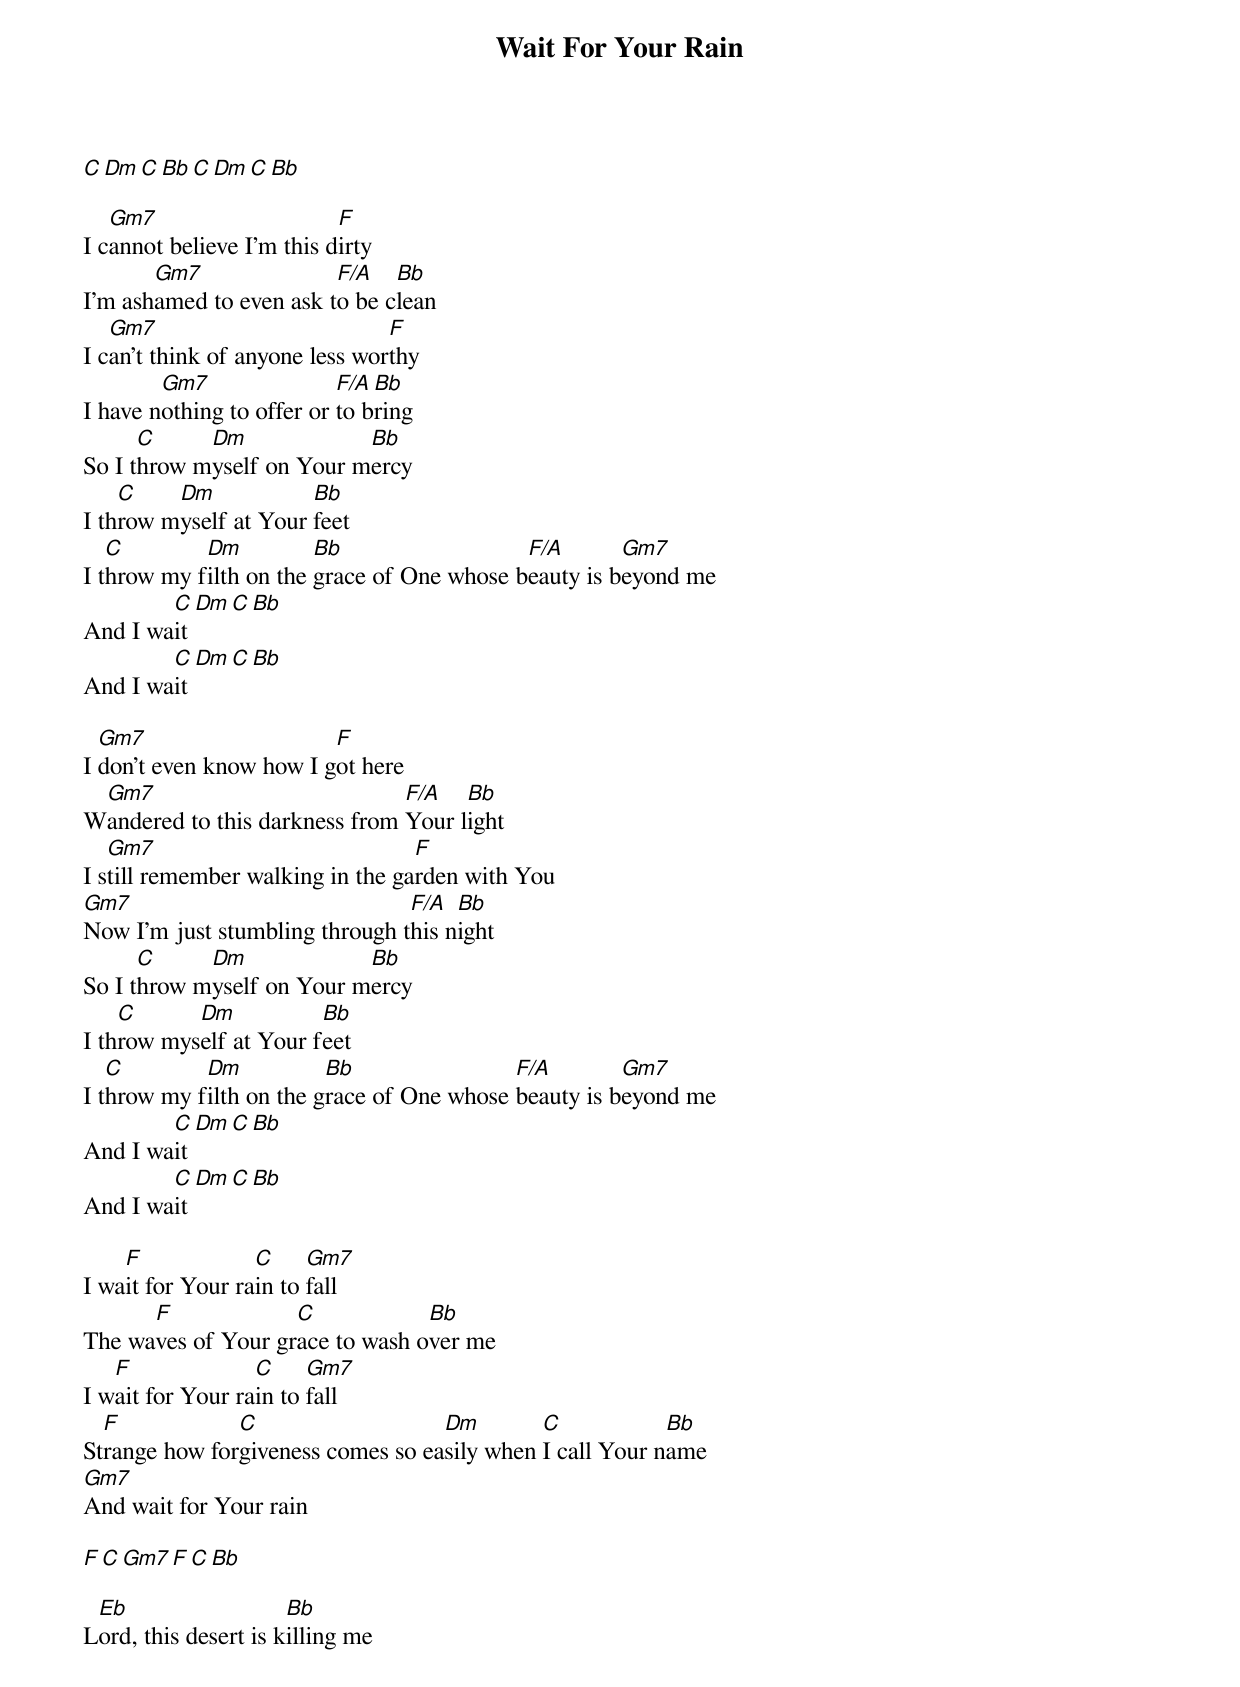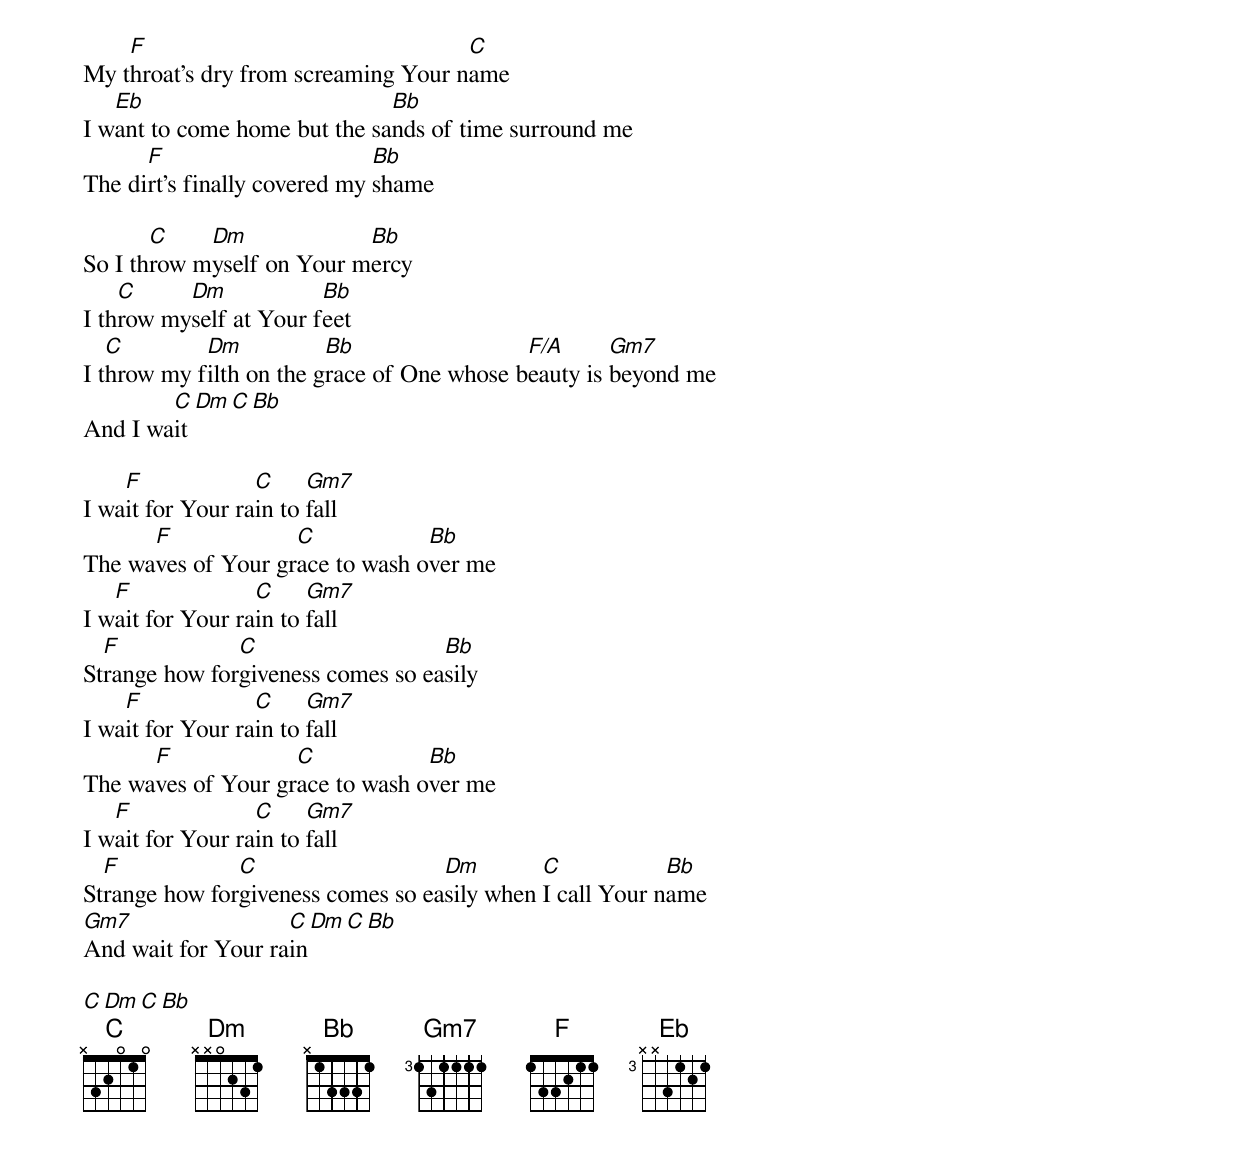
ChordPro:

{title: Wait For Your Rain}
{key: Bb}
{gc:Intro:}
[C][Dm][C][Bb][C][Dm][C][Bb]

I c[Gm7]annot believe I'm this d[F]irty
I'm ash[Gm7]amed to even ask t[F/A]o be c[Bb]lean
I c[Gm7]an't think of anyone less wor[F]thy
I have n[Gm7]othing to offer or [F/A]to b[Bb]ring
So I t[C]hrow m[Dm]yself on Your m[Bb]ercy
I th[C]row m[Dm]yself at Your [Bb]feet
I t[C]hrow my f[Dm]ilth on the [Bb]grace of One whose b[F/A]eauty is b[Gm7]eyond me
And I wa[C]it[Dm][C][Bb]
And I wa[C]it[Dm][C][Bb]

I [Gm7]don't even know how I g[F]ot here
W[Gm7]andered to this darkness from [F/A]Your l[Bb]ight
I s[Gm7]till remember walking in the ga[F]rden with You
[Gm7]Now I'm just stumbling through t[F/A]his n[Bb]ight
So I t[C]hrow m[Dm]yself on Your m[Bb]ercy
I th[C]row mys[Dm]elf at Your f[Bb]eet
I t[C]hrow my f[Dm]ilth on the g[Bb]race of One whose [F/A]beauty is b[Gm7]eyond me
And I wa[C]it[Dm][C][Bb]
And I wa[C]it[Dm][C][Bb]

I wa[F]it for Your ra[C]in to [Gm7]fall
The wa[F]ves of Your gr[C]ace to wash o[Bb]ver me
I w[F]ait for Your ra[C]in to [Gm7]fall
St[F]range how for[C]giveness comes so ea[Dm]sily when [C]I call Your n[Bb]ame
[Gm7]And wait for Your rain

[F][C][Gm7][F][C][Bb]
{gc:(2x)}

L[Eb]ord, this desert is k[Bb]illing me
My t[F]hroat's dry from screaming Your n[C]ame
I w[Eb]ant to come home but the sa[Bb]nds of time surround me
The di[F]rt's finally covered my [Bb]shame

So I th[C]row m[Dm]yself on Your m[Bb]ercy
I th[C]row my[Dm]self at Your f[Bb]eet
I t[C]hrow my f[Dm]ilth on the g[Bb]race of One whose b[F/A]eauty is [Gm7]beyond me
And I wa[C]it[Dm][C][Bb]

I wa[F]it for Your ra[C]in to [Gm7]fall
The wa[F]ves of Your gr[C]ace to wash o[Bb]ver me
I w[F]ait for Your ra[C]in to [Gm7]fall
St[F]range how for[C]giveness comes so ea[Bb]sily
I wa[F]it for Your ra[C]in to [Gm7]fall
The wa[F]ves of Your gr[C]ace to wash o[Bb]ver me
I w[F]ait for Your ra[C]in to [Gm7]fall
St[F]range how for[C]giveness comes so ea[Dm]sily when [C]I call Your n[Bb]ame
[Gm7]And wait for Your ra[C]in[Dm][C][Bb]

[C][Dm][C][Bb]
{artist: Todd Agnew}
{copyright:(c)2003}
